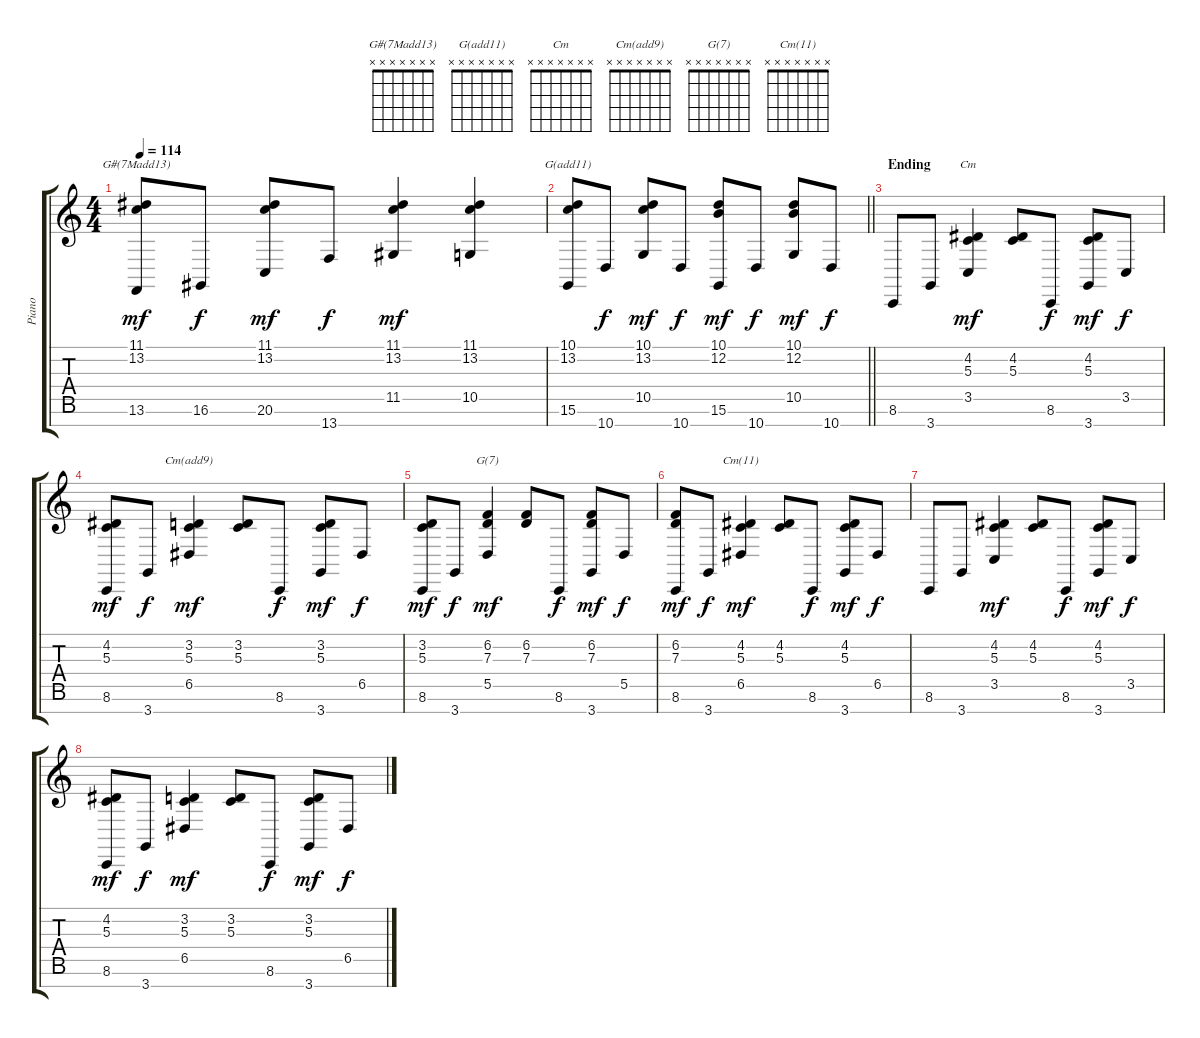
\track ("Piano" "Piano") {instrument acousticgrandpiano}
\staff {score tabs}
\tuning (E4 B3 G3 D3 A2 E1 E2) {hide}
\chord ("G#(7Madd13)" x x x x x x x)
\chord ("G(add11)" x x x x x x x)
\chord ("Cm" x x x x x x x)
\chord ("Cm(add9)" x x x x x x x)
\chord ("G(7)" x x x x x x x)
\chord ("Cm(11)" x x x x x x x)
\ts (4 4)
\tempo 114
\clef g2
\ks c
(11.1 13.2 13.6).8{ch "G#(7Madd13)" dy mf} 16.6.8{dy f} (11.1 13.2 20.6).8{dy mf} 13.7.8{dy f} (11.1 13.2 11.5).4{dy mf} (11.1 13.2 10.5).4 |
\barLineRight lightlight
(10.1 13.2 15.6).8{ch "G(add11)"} 10.7.8{dy f} (10.1 13.2 10.5).8{dy mf} 10.7.8{dy f} (10.1 12.2 15.6).8{dy mf} 10.7.8{dy f} (10.1 12.2 10.5).8{dy mf} 10.7.8{dy f} |
\section ("" "Ending")
8.6.8 3.7.8 (4.2 5.3 3.5).4{ch "Cm" dy mf} (4.2 5.3).8 8.6.8{dy f} (4.2 5.3 3.7).8{dy mf} 3.5.8{dy f} |
(4.2 5.3 8.6).8{dy mf} 3.7.8{dy f} (3.2 5.3 6.5).4{ch "Cm(add9)" dy mf} (3.2 5.3).8 8.6.8{dy f} (3.2 5.3 3.7).8{dy mf} 6.5.8{dy f} |
(3.2 5.3 8.6).8{dy mf} 3.7.8{dy f} (6.2 7.3 5.5).4{ch "G(7)" dy mf} (6.2 7.3).8 8.6.8{dy f} (6.2 7.3 3.7).8{dy mf} 5.5.8{dy f} |
(6.2 7.3 8.6).8{dy mf} 3.7.8{dy f} (4.2 5.3 6.5).4{ch "Cm(11)" dy mf} (4.2 5.3).8 8.6.8{dy f} (4.2 5.3 3.7).8{dy mf} 6.5.8{dy f} |
8.6.8 3.7.8 (4.2 5.3 3.5).4{dy mf} (4.2 5.3).8 8.6.8{dy f} (4.2 5.3 3.7).8{dy mf} 3.5.8{dy f} |
(4.2 5.3 8.6).8{dy mf} 3.7.8{dy f} (3.2 5.3 6.5).4{dy mf} (3.2 5.3).8 8.6.8{dy f} (3.2 5.3 3.7).8{dy mf} 6.5.8{dy f}
